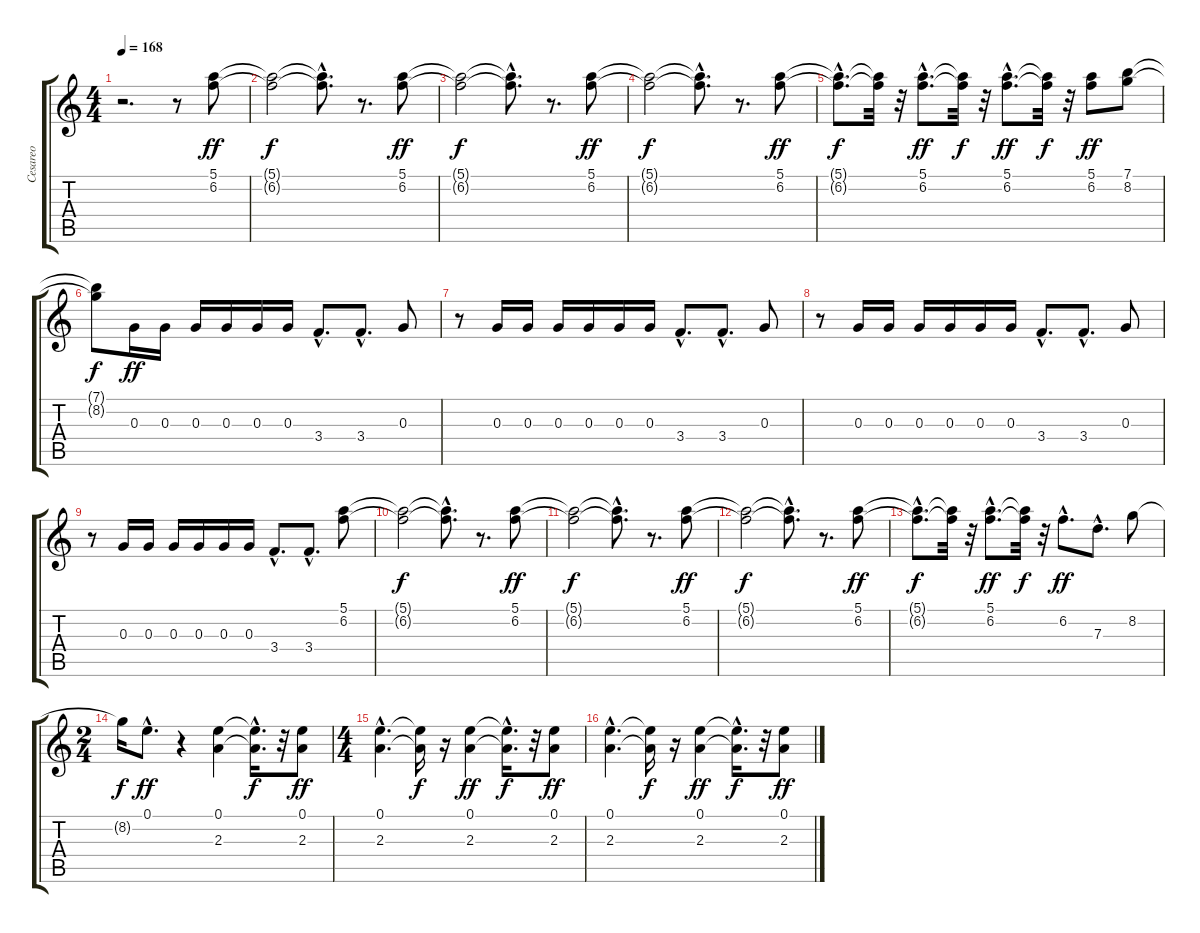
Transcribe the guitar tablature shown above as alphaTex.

\track ("Cesareo" "Cesareo") {instrument overdrivenguitar}
\staff {score tabs}
\tuning (E4 B3 G3 D3 A2 E2) {hide}
\ts (4 4)
\tempo 168
\clef g2
\ks c
r.2{d dy ff} r.8 (5.1 6.2).8 |
(5.1{t} 6.2{t}).2{dy f} (5.1{hac t} 6.2{hac t}).8{d} r.8{d} (5.1 6.2).8{dy ff} |
(5.1{t} 6.2{t}).2{dy f} (5.1{hac t} 6.2{hac t}).8{d} r.8{d} (5.1 6.2).8{dy ff} |
(5.1{t} 6.2{t}).2{dy f} (5.1{hac t} 6.2{hac t}).8{d} r.8{d} (5.1 6.2).8{dy ff} |
(5.1{hac t} 6.2{hac t}).8{d dy f} (5.1{t} 6.2{t}).32 r.32 (5.1{hac} 6.2{hac}).8{d dy ff} (5.1{t} 6.2{t}).32{dy f} r.32 (5.1{hac} 6.2{hac}).8{d dy ff} (5.1{t} 6.2{t}).32{dy f} r.32 (5.1 6.2).8{dy ff} (7.1 8.2).8 |
(7.1{t} 8.2{t}).8{dy f} 0.3.16{dy ff} 0.3.16 0.3.16 0.3.16 0.3.16 0.3.16 3.4{hac}.8{d} 3.4{hac}.8{d} 0.3.8 |
r.8 0.3.16 0.3.16 0.3.16 0.3.16 0.3.16 0.3.16 3.4{hac}.8{d} 3.4{hac}.8{d} 0.3.8 |
r.8 0.3.16 0.3.16 0.3.16 0.3.16 0.3.16 0.3.16 3.4{hac}.8{d} 3.4{hac}.8{d} 0.3.8 |
r.8 0.3.16 0.3.16 0.3.16 0.3.16 0.3.16 0.3.16 3.4{hac}.8{d} 3.4{hac}.8{d} (5.1 6.2).8 |
(5.1{t} 6.2{t}).2{dy f} (5.1{hac t} 6.2{hac t}).8{d} r.8{d} (5.1 6.2).8{dy ff} |
(5.1{t} 6.2{t}).2{dy f} (5.1{hac t} 6.2{hac t}).8{d} r.8{d} (5.1 6.2).8{dy ff} |
(5.1{t} 6.2{t}).2{dy f} (5.1{hac t} 6.2{hac t}).8{d} r.8{d} (5.1 6.2).8{dy ff} |
(5.1{hac t} 6.2{hac t}).8{d dy f} (5.1{t} 6.2{t}).32 r.32 (5.1{hac} 6.2{hac}).8{d dy ff} (5.1{t} 6.2{t}).32{dy f} r.32 6.2{hac}.8{d dy ff} 7.3{hac}.8{d} 8.2.8 |
\ts (2 4)
8.2{t}.16{dy f} 0.1{hac}.8{d dy ff} r.4 (0.1 2.3).4 (0.1{hac t} 2.3{hac t}).16{d dy f} r.32 (0.1 2.3).8{dy ff} |
\ts (4 4)
(0.1{hac} 2.3{hac}).4{d} (0.1{t} 2.3{t}).16{dy f} r.16 (0.1 2.3).4{dy ff} (0.1{hac t} 2.3{hac t}).16{d dy f} r.32 (0.1 2.3).8{dy ff} |
(0.1{hac} 2.3{hac}).4{d} (0.1{t} 2.3{t}).16{dy f} r.16 (0.1 2.3).4{dy ff} (0.1{hac t} 2.3{hac t}).16{d dy f} r.32 (0.1 2.3).8{dy ff}
